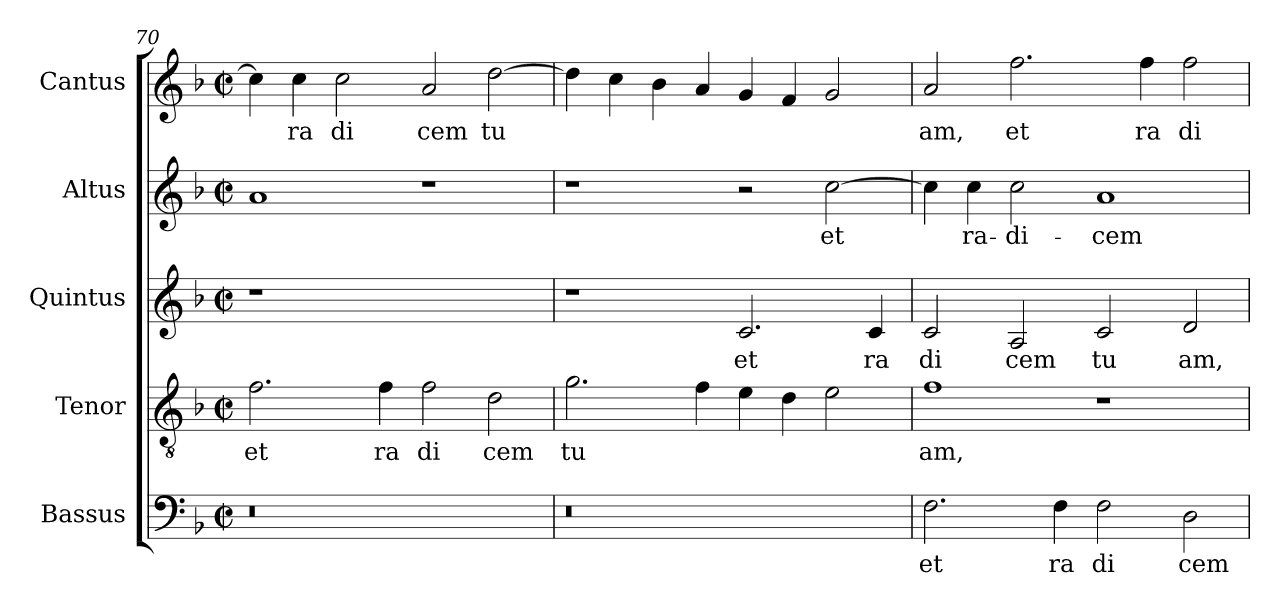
**kern	**text	**kern	**text	**kern	**text	**kern	**text	**kern	**text
*part5	*part5	*part4	*part4	*part3	*part3	*part2	*part2	*part1	*part1
*staff5	*staff5	*staff4	*staff4	*staff3	*staff3	*staff2	*staff2	*staff1	*staff1
*I"Bassus	*	*I"Tenor	*	*I"Quintus	*	*I"Altus	*	*I"Cantus	*
*clefF4	*	*clefGv2	*	*clefG2	*	*clefG2	*	*clefG2	*
*k[b-]	*	*k[b-]	*	*k[b-]	*	*k[b-]	*	*k[b-]	*
*F:	*	*F:	*	*F:	*	*F:	*	*F:	*
*M2/2	*	*M2/2	*	*M2/2	*	*M2/2	*	*M2/2	*
*met(c|)	*	*met(c|)	*	*met(c|)	*	*met(c|)	*	*met(c|)	*
=70	=70	=70	=70	=70	=70	=70	=70	=70	=70
!	!	!	!LO:LY:b:cj	!	!	!	!LO:LY:b:cj	!	!LO:LY:b:cj
0r	.	2.f\	et	1r	.	1a	.	4cc\]	.
!	!	!	!	!	!	!	!	!	!LO:LY:b:cj
.	.	.	.	.	.	.	.	4cc\	ra
!	!	!	!	!	!	!	!	!	!LO:LY:b:cj
.	.	.	.	.	.	.	.	2cc\	di
!	!	!	!LO:LY:b:cj	!	!	!	!	!	!
.	.	4f\	ra	.	.	.	.	.	.
!	!	!	!LO:LY:b:cj	!	!	!	!	!	!LO:LY:b:cj
.	.	2f\	di	1ryy	.	1r	.	2a/	cem
!	!	!	!LO:LY:b:cj	!	!	!	!	!	!LO:LY:b:cj
.	.	2d\	cem	.	.	.	.	[>2dd\	tu
=71	=71	=71	=71	=71	=71	=71	=71	=71	=71
!	!	!	!LO:LY:b:cj	!	!	!	!	!	!LO:LY:b:cj
0r	.	2.g\	tu	1r	.	1r	.	4dd\]	.
!	!	!	!	!	!	!	!	!	!LO:LY:b:cj
.	.	.	.	.	.	.	.	4cc\	.
!	!	!	!	!	!	!	!	!	!LO:LY:b:cj
.	.	.	.	.	.	.	.	4b-\	.
!	!	!	!LO:LY:b:cj	!	!	!	!	!	!LO:LY:b:cj
.	.	4f\	.	.	.	.	.	4a/	.
!	!	!	!LO:LY:b:cj	!	!LO:LY:b:cj	!	!	!	!LO:LY:b:cj
.	.	4e\	.	2.c/	et	2r	.	4g/	.
!	!	!	!LO:LY:b:cj	!	!	!	!	!	!LO:LY:b:cj
.	.	4d\	.	.	.	.	.	4f/	.
!	!	!	!LO:LY:b:cj	!	!	!	!LO:LY:b:cj	!	!LO:LY:b:cj
.	.	2e\	.	.	.	[>2cc\	et	2g/	.
!	!	!	!	!	!LO:LY:b:cj	!	!	!	!
.	.	.	.	4c/	ra	.	.	.	.
=72	=72	=72	=72	=72	=72	=72	=72	=72	=72
!	!LO:LY:b:cj	!	!LO:LY:b:cj	!	!LO:LY:b:cj	!	!LO:LY:b:cj	!	!LO:LY:b:cj
2.F\	et	1f	am,	2c/	di	4cc\]	.	2a/	am,
!	!	!	!	!	!	!	!LO:LY:b:cj	!	!
.	.	.	.	.	.	4cc\	ra-	.	.
!	!	!	!	!	!LO:LY:b:cj	!	!LO:LY:b:cj	!	!LO:LY:b:cj
.	.	.	.	2A/	cem	2cc\	-di-	2.ff\	et
!	!LO:LY:b:cj	!	!	!	!	!	!	!	!
4F\	ra	.	.	.	.	.	.	.	.
!	!LO:LY:b:cj	!	!	!	!LO:LY:b:cj	!	!LO:LY:b:cj	!	!
2F\	di	1r	.	2c/	tu	1a	-cem	.	.
!	!	!	!	!	!	!	!	!	!LO:LY:b:cj
.	.	.	.	.	.	.	.	4ff\	ra
!	!LO:LY:b:cj	!	!	!	!LO:LY:b:cj	!	!	!	!LO:LY:b:cj
2D\	cem	.	.	2d/	am,	.	.	2ff\	di
=	=	=	=	=	=	=	=	=	=
*-	*-	*-	*-	*-	*-	*-	*-	*-	*-
